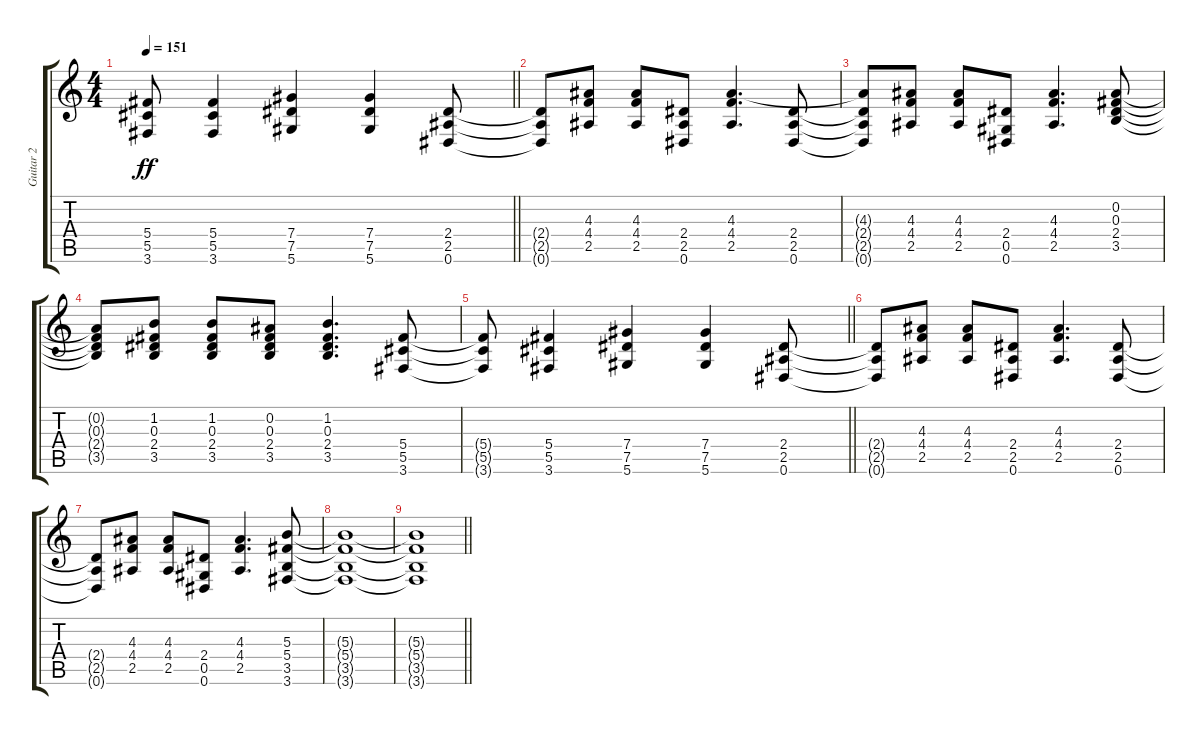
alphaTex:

\track ("Guitar 2" "Guitar 2") {instrument distortionguitar}
\staff {score tabs}
\tuning (Eb4 Bb3 Gb3 Db3 Ab2 Eb2) {hide}
\ts (4 4)
\tempo 151
\clef g2
\barLineRight lightlight
\ks c
(5.4{t} 5.5{t} 3.6{t}).8{dy ff} (5.4 5.5 3.6).4 (7.4 7.5 5.6).4 (7.4 7.5 5.6).4 (2.4 2.5 0.6).8 |
(2.4{t} 2.5{t} 0.6{t}).8 (4.3 4.4 2.5).8 (4.3 4.4 2.5).8 (2.4 2.5 0.6).8 (4.3 4.4 2.5).4{d} (2.4 2.5 0.6).8 |
(4.3{t} 2.4{t} 2.5{t} 0.6{t}).8 (4.3 4.4 2.5).8 (4.3 4.4 2.5).8 (2.4 0.5 0.6).8 (4.3 4.4 2.5).4{d} (0.2 0.3 2.4 3.5).8 |
(0.2{t} 0.3{t} 2.4{t} 3.5{t}).8 (1.2 0.3 2.4 3.5).8 (1.2 0.3 2.4 3.5).8 (0.2 0.3 2.4 3.5).8 (1.2 0.3 2.4 3.5).4{d} (5.4 5.5 3.6).8 |
\barLineRight lightlight
(5.4{t} 5.5{t} 3.6{t}).8 (5.4 5.5 3.6).4 (7.4 7.5 5.6).4 (7.4 7.5 5.6).4 (2.4 2.5 0.6).8 |
(2.4{t} 2.5{t} 0.6{t}).8 (4.3 4.4 2.5).8 (4.3 4.4 2.5).8 (2.4 2.5 0.6).8 (4.3 4.4 2.5).4{d} (2.4 2.5 0.6).8 |
(2.4{t} 2.5{t} 0.6{t}).8 (4.3 4.4 2.5).8 (4.3 4.4 2.5).8 (2.4 0.5 0.6).8 (4.3 4.4 2.5).4{d} (5.3 5.4 3.5 3.6).8 |
(5.3{t} 5.4{t} 3.5{t} 3.6{t}).1 |
\barLineRight lightlight
(5.3{t} 5.4{t} 3.5{t} 3.6{t}).1
